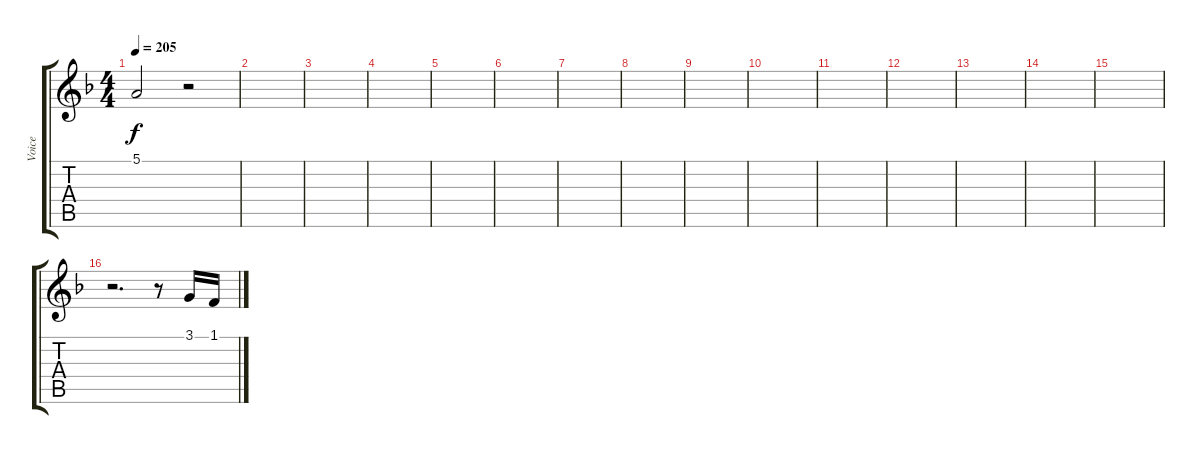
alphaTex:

\track ("Voice" "Voice") {instrument lead1square}
\staff {score tabs}
\tuning (E4 B3 G3 D3 A2 E2) {hide}
\ts (4 4)
\tempo 205
\clef g2
\ks f
5.1{t}.2{dy f} r.2 |
|
|
|
|
|
|
|
|
|
|
|
|
|
|
r.2{d} r.8 3.1.16 1.1.16
